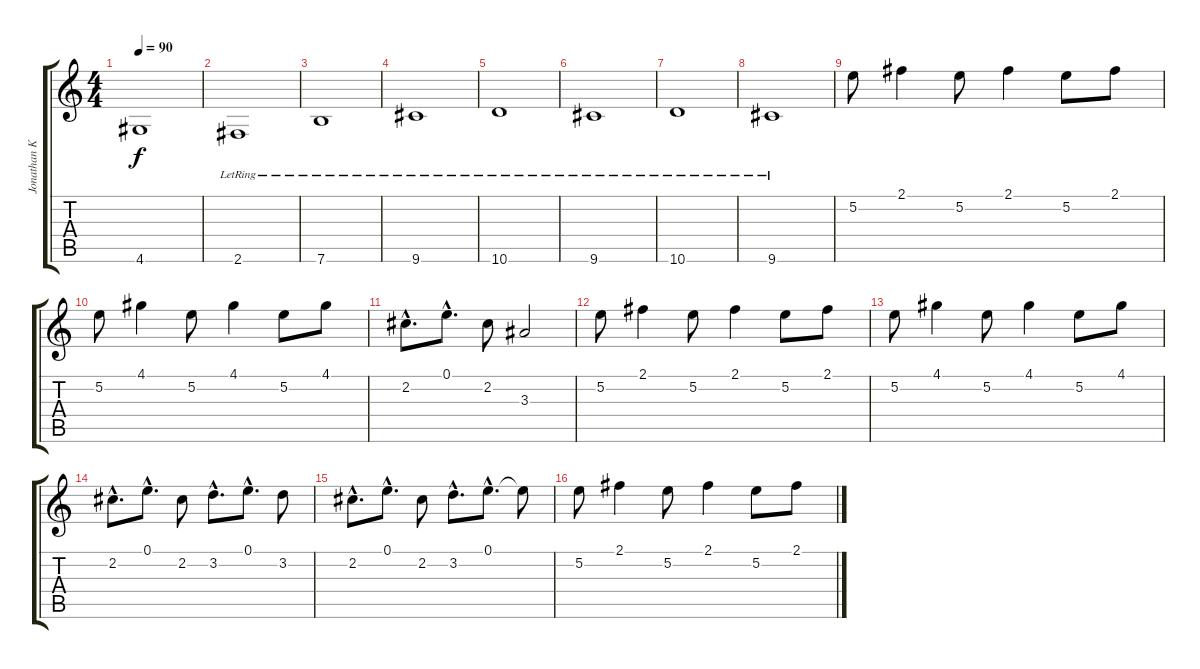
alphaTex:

\track ("Jonathan Kroll" "Jonathan K") {instrument distortionguitar}
\staff {score tabs}
\tuning (E4 B3 G3 D3 A2 E2) {hide}
\ts (4 4)
\tempo 90
\clef g2
\ks c
4.6.1{dy f} |
2.6{lr}.1 |
7.6{lr}.1 |
9.6{lr}.1 |
10.6{lr}.1 |
9.6{lr}.1 |
10.6{lr}.1 |
9.6{lr}.1 |
5.2.8 2.1.4 5.2.8 2.1.4 5.2.8 2.1.8 |
5.2.8 4.1.4 5.2.8 4.1.4 5.2.8 4.1.8 |
2.2{hac}.8{d} 0.1{hac}.8{d} 2.2.8 3.3.2 |
5.2.8 2.1.4 5.2.8 2.1.4 5.2.8 2.1.8 |
5.2.8 4.1.4 5.2.8 4.1.4 5.2.8 4.1.8 |
2.2{hac}.8{d} 0.1{hac}.8{d} 2.2.8 3.2{hac}.8{d} 0.1{hac}.8{d} 3.2.8 |
2.2{hac}.8{d} 0.1{hac}.8{d} 2.2.8 3.2{hac}.8{d} 0.1{hac}.8{d} 0.1{t}.8 |
5.2.8 2.1.4 5.2.8 2.1.4 5.2.8 2.1.8
